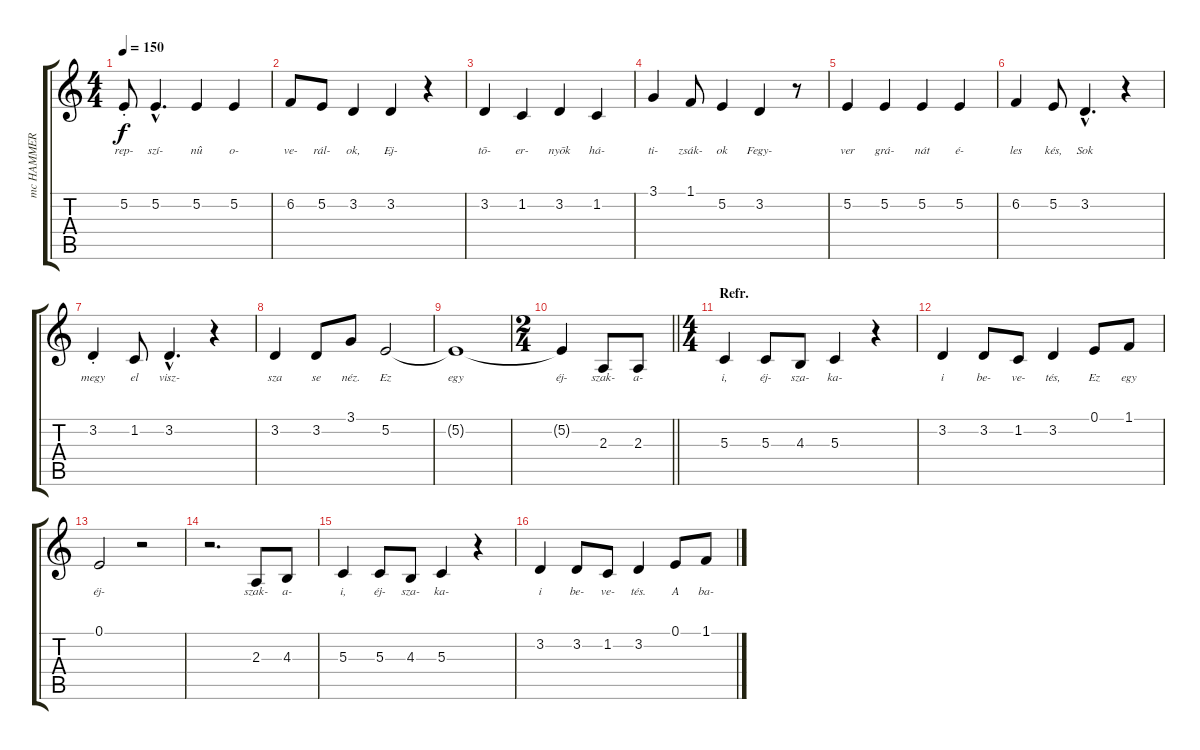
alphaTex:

\track ("mc HAMMER :)" "mc HAMMER ") {instrument pad7halo}
\staff {score tabs}
\tuning (E4 B3 G3 D3 A2 E2) {hide}
\ts (4 4)
\tempo 150
\clef g2
\ks c
5.2{st}.8{lyrics (0 "rep-") lyrics (1 "") lyrics (2 "") lyrics (3 "") lyrics (4 "") dy f} 5.2{hac}.4{d lyrics (0 "szí-") lyrics (1 "") lyrics (2 "") lyrics (3 "") lyrics (4 "")} 5.2.4{lyrics (0 "nû") lyrics (1 "") lyrics (2 "") lyrics (3 "") lyrics (4 "")} 5.2.4{lyrics (0 "o-") lyrics (1 "") lyrics (2 "") lyrics (3 "") lyrics (4 "")} |
6.2.8{lyrics (0 "ve-") lyrics (1 "") lyrics (2 "") lyrics (3 "") lyrics (4 "")} 5.2.8{lyrics (0 "rál-") lyrics (1 "") lyrics (2 "") lyrics (3 "") lyrics (4 "")} 3.2.4{lyrics (0 "ok,") lyrics (1 "") lyrics (2 "") lyrics (3 "") lyrics (4 "")} 3.2.4{lyrics (0 "Ej-") lyrics (1 "") lyrics (2 "") lyrics (3 "") lyrics (4 "")} r.4 |
3.2.4{lyrics (0 "tõ-") lyrics (1 "") lyrics (2 "") lyrics (3 "") lyrics (4 "")} 1.2.4{lyrics (0 "er-") lyrics (1 "") lyrics (2 "") lyrics (3 "") lyrics (4 "")} 3.2.4{lyrics (0 "nyõk") lyrics (1 "") lyrics (2 "") lyrics (3 "") lyrics (4 "")} 1.2.4{lyrics (0 "há-") lyrics (1 "") lyrics (2 "") lyrics (3 "") lyrics (4 "")} |
3.1.4{lyrics (0 "ti-") lyrics (1 "") lyrics (2 "") lyrics (3 "") lyrics (4 "")} 1.1.8{lyrics (0 "zsák-") lyrics (1 "") lyrics (2 "") lyrics (3 "") lyrics (4 "")} 5.2.4{lyrics (0 "ok") lyrics (1 "") lyrics (2 "") lyrics (3 "") lyrics (4 "")} 3.2.4{lyrics (0 "Fegy-") lyrics (1 "") lyrics (2 "") lyrics (3 "") lyrics (4 "")} r.8 |
5.2.4{lyrics (0 "ver") lyrics (1 "") lyrics (2 "") lyrics (3 "") lyrics (4 "")} 5.2.4{lyrics (0 "grá-") lyrics (1 "") lyrics (2 "") lyrics (3 "") lyrics (4 "")} 5.2.4{lyrics (0 "nát") lyrics (1 "") lyrics (2 "") lyrics (3 "") lyrics (4 "")} 5.2.4{lyrics (0 "é-") lyrics (1 "") lyrics (2 "") lyrics (3 "") lyrics (4 "")} |
6.2.4{lyrics (0 "les") lyrics (1 "") lyrics (2 "") lyrics (3 "") lyrics (4 "")} 5.2.8{lyrics (0 "kés,") lyrics (1 "") lyrics (2 "") lyrics (3 "") lyrics (4 "")} 3.2{hac}.4{d lyrics (0 "Sok") lyrics (1 "") lyrics (2 "") lyrics (3 "") lyrics (4 "")} r.4 |
3.2{st}.4{lyrics (0 "megy") lyrics (1 "") lyrics (2 "") lyrics (3 "") lyrics (4 "")} 1.2.8{lyrics (0 "el") lyrics (1 "") lyrics (2 "") lyrics (3 "") lyrics (4 "")} 3.2{hac}.4{d lyrics (0 "visz-") lyrics (1 "") lyrics (2 "") lyrics (3 "") lyrics (4 "")} r.4 |
3.2.4{lyrics (0 "sza") lyrics (1 "") lyrics (2 "") lyrics (3 "") lyrics (4 "")} 3.2.8{lyrics (0 "se") lyrics (1 "") lyrics (2 "") lyrics (3 "") lyrics (4 "")} 3.1.8{lyrics (0 "néz.") lyrics (1 "") lyrics (2 "") lyrics (3 "") lyrics (4 "")} 5.2.2{lyrics (0 "Ez") lyrics (1 "") lyrics (2 "") lyrics (3 "") lyrics (4 "")} |
5.2{t}.1{lyrics (0 "egy") lyrics (1 "") lyrics (2 "") lyrics (3 "") lyrics (4 "")} |
\ts (2 4)
\barLineRight lightlight
5.2{t}.4{lyrics (0 "éj-") lyrics (1 "") lyrics (2 "") lyrics (3 "") lyrics (4 "")} 2.3.8{lyrics (0 "szak-") lyrics (1 "") lyrics (2 "") lyrics (3 "") lyrics (4 "")} 2.3.8{lyrics (0 "a-") lyrics (1 "") lyrics (2 "") lyrics (3 "") lyrics (4 "")} |
\ts (4 4)
\section ("" "Refr.")
5.3.4{lyrics (0 "i,") lyrics (1 "") lyrics (2 "") lyrics (3 "") lyrics (4 "")} 5.3.8{lyrics (0 "éj-") lyrics (1 "") lyrics (2 "") lyrics (3 "") lyrics (4 "")} 4.3.8{lyrics (0 "sza-") lyrics (1 "") lyrics (2 "") lyrics (3 "") lyrics (4 "")} 5.3.4{lyrics (0 "ka-") lyrics (1 "") lyrics (2 "") lyrics (3 "") lyrics (4 "")} r.4 |
3.2.4{lyrics (0 "i") lyrics (1 "") lyrics (2 "") lyrics (3 "") lyrics (4 "")} 3.2.8{lyrics (0 "be-") lyrics (1 "") lyrics (2 "") lyrics (3 "") lyrics (4 "")} 1.2.8{lyrics (0 "ve-") lyrics (1 "") lyrics (2 "") lyrics (3 "") lyrics (4 "")} 3.2.4{lyrics (0 "tés,") lyrics (1 "") lyrics (2 "") lyrics (3 "") lyrics (4 "")} 0.1.8{lyrics (0 "Ez") lyrics (1 "") lyrics (2 "") lyrics (3 "") lyrics (4 "")} 1.1.8{lyrics (0 "egy") lyrics (1 "") lyrics (2 "") lyrics (3 "") lyrics (4 "")} |
0.1.2{lyrics (0 "éj-") lyrics (1 "") lyrics (2 "") lyrics (3 "") lyrics (4 "")} r.2 |
r.2{d} 2.3.8{lyrics (0 "szak-") lyrics (1 "") lyrics (2 "") lyrics (3 "") lyrics (4 "")} 4.3.8{lyrics (0 "a-") lyrics (1 "") lyrics (2 "") lyrics (3 "") lyrics (4 "")} |
5.3.4{lyrics (0 "i,") lyrics (1 "") lyrics (2 "") lyrics (3 "") lyrics (4 "")} 5.3.8{lyrics (0 "éj-") lyrics (1 "") lyrics (2 "") lyrics (3 "") lyrics (4 "")} 4.3.8{lyrics (0 "sza-") lyrics (1 "") lyrics (2 "") lyrics (3 "") lyrics (4 "")} 5.3.4{lyrics (0 "ka-") lyrics (1 "") lyrics (2 "") lyrics (3 "") lyrics (4 "")} r.4 |
3.2.4{lyrics (0 "i") lyrics (1 "") lyrics (2 "") lyrics (3 "") lyrics (4 "")} 3.2.8{lyrics (0 "be-") lyrics (1 "") lyrics (2 "") lyrics (3 "") lyrics (4 "")} 1.2.8{lyrics (0 "ve-") lyrics (1 "") lyrics (2 "") lyrics (3 "") lyrics (4 "")} 3.2.4{lyrics (0 "tés.") lyrics (1 "") lyrics (2 "") lyrics (3 "") lyrics (4 "")} 0.1.8{lyrics (0 "A") lyrics (1 "") lyrics (2 "") lyrics (3 "") lyrics (4 "")} 1.1.8{lyrics (0 "ba-") lyrics (1 "") lyrics (2 "") lyrics (3 "") lyrics (4 "")}
